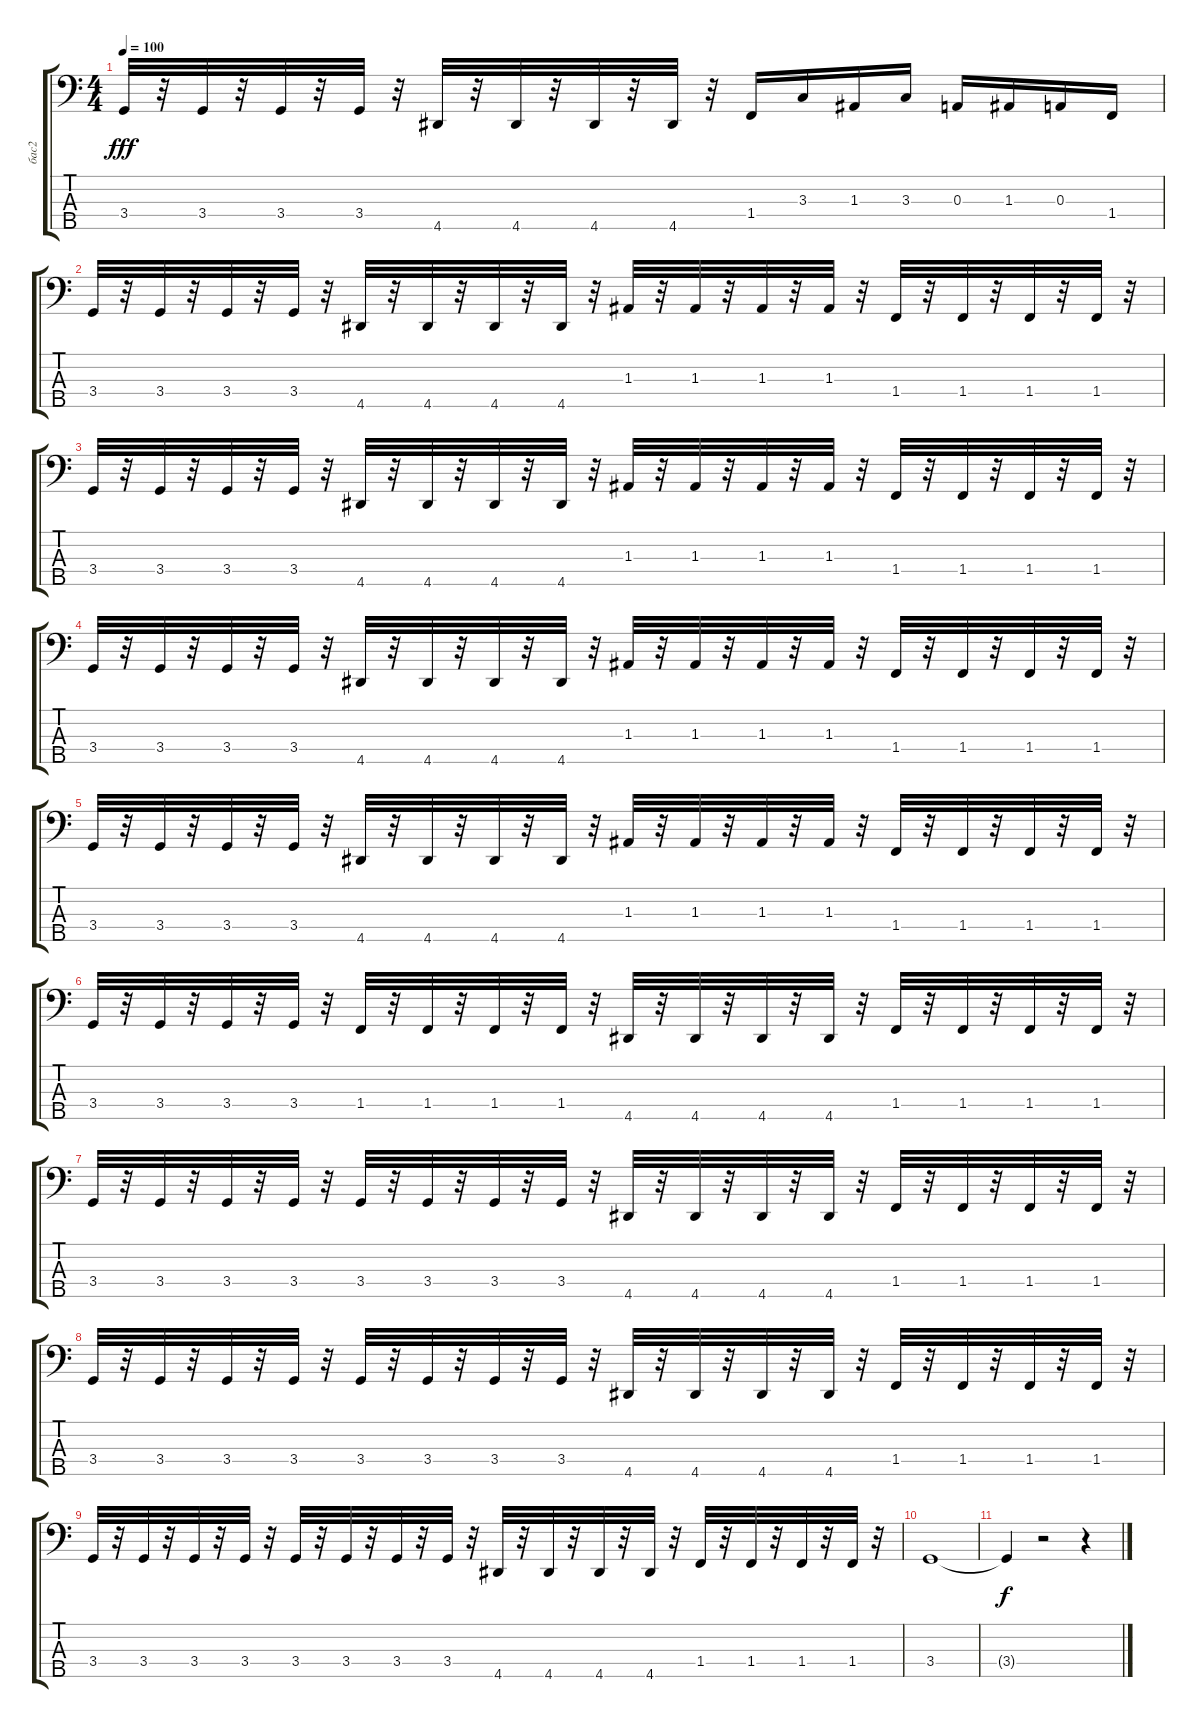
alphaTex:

\track ("бас2" "бас2") {instrument electricbassfinger}
\staff {score tabs}
\tuning (G2 D2 A1 E1 B0) {hide}
\ts (4 4)
\tempo 100
\clef f4
\ks c
3.4.32{dy fff} r.32 3.4.32 r.32 3.4.32 r.32 3.4.32 r.32 4.5.32 r.32 4.5.32 r.32 4.5.32 r.32 4.5.32 r.32 1.4.16 3.3.16 1.3.16 3.3.16 0.3.16 1.3.16 0.3.16 1.4.16 |
3.4.32 r.32 3.4.32 r.32 3.4.32 r.32 3.4.32 r.32 4.5.32 r.32 4.5.32 r.32 4.5.32 r.32 4.5.32 r.32 1.3.32 r.32 1.3.32 r.32 1.3.32 r.32 1.3.32 r.32 1.4.32 r.32 1.4.32 r.32 1.4.32 r.32 1.4.32 r.32 |
3.4.32 r.32 3.4.32 r.32 3.4.32 r.32 3.4.32 r.32 4.5.32 r.32 4.5.32 r.32 4.5.32 r.32 4.5.32 r.32 1.3.32 r.32 1.3.32 r.32 1.3.32 r.32 1.3.32 r.32 1.4.32 r.32 1.4.32 r.32 1.4.32 r.32 1.4.32 r.32 |
3.4.32 r.32 3.4.32 r.32 3.4.32 r.32 3.4.32 r.32 4.5.32 r.32 4.5.32 r.32 4.5.32 r.32 4.5.32 r.32 1.3.32 r.32 1.3.32 r.32 1.3.32 r.32 1.3.32 r.32 1.4.32 r.32 1.4.32 r.32 1.4.32 r.32 1.4.32 r.32 |
3.4.32 r.32 3.4.32 r.32 3.4.32 r.32 3.4.32 r.32 4.5.32 r.32 4.5.32 r.32 4.5.32 r.32 4.5.32 r.32 1.3.32 r.32 1.3.32 r.32 1.3.32 r.32 1.3.32 r.32 1.4.32 r.32 1.4.32 r.32 1.4.32 r.32 1.4.32 r.32 |
3.4.32 r.32 3.4.32 r.32 3.4.32 r.32 3.4.32 r.32 1.4.32 r.32 1.4.32 r.32 1.4.32 r.32 1.4.32 r.32 4.5.32 r.32 4.5.32 r.32 4.5.32 r.32 4.5.32 r.32 1.4.32 r.32 1.4.32 r.32 1.4.32 r.32 1.4.32 r.32 |
3.4.32 r.32 3.4.32 r.32 3.4.32 r.32 3.4.32 r.32 3.4.32 r.32 3.4.32 r.32 3.4.32 r.32 3.4.32 r.32 4.5.32 r.32 4.5.32 r.32 4.5.32 r.32 4.5.32 r.32 1.4.32 r.32 1.4.32 r.32 1.4.32 r.32 1.4.32 r.32 |
3.4.32 r.32 3.4.32 r.32 3.4.32 r.32 3.4.32 r.32 3.4.32 r.32 3.4.32 r.32 3.4.32 r.32 3.4.32 r.32 4.5.32 r.32 4.5.32 r.32 4.5.32 r.32 4.5.32 r.32 1.4.32 r.32 1.4.32 r.32 1.4.32 r.32 1.4.32 r.32 |
3.4.32 r.32 3.4.32 r.32 3.4.32 r.32 3.4.32 r.32 3.4.32 r.32 3.4.32 r.32 3.4.32 r.32 3.4.32 r.32 4.5.32 r.32 4.5.32 r.32 4.5.32 r.32 4.5.32 r.32 1.4.32 r.32 1.4.32 r.32 1.4.32 r.32 1.4.32 r.32 |
3.4.1 |
3.4{t}.4{dy f} r.2 r.4
